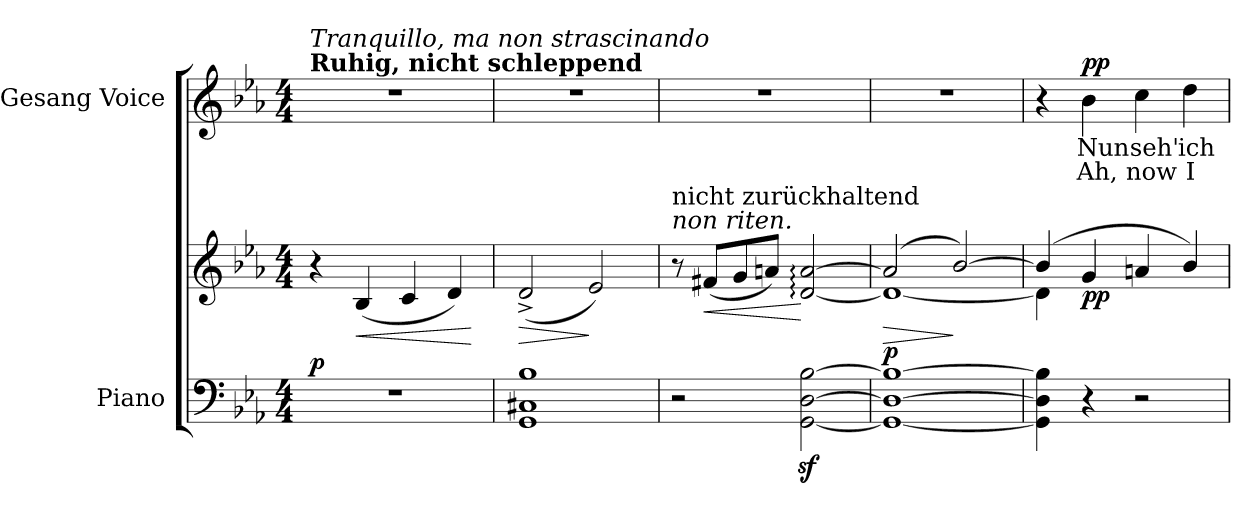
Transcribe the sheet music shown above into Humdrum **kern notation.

**kern	**kern	**dynam	**kern	**text	**text	**dynam
*part2	*part2	*part2	*part1	*part1	*part1	*part1
*staff3	*staff2	*staff2/3	*staff1	*staff1	*staff1	*staff1
*I"Piano	*	*	*I"Gesang Voice	*	*	*
*I'Pno	*	*	*	*	*	*
*clefF4	*clefG2	*	*clefG2	*	*	*
*k[b-e-a-]	*k[b-e-a-]	*	*k[b-e-a-]	*	*	*
*M4/4	*M4/4	*	*M4/4	*	*	*
*MM56	*MM56	*	*MM56	*	*	*
=1	=1	=1	=1	=1	=1	=1
!	!	!	!LO:TX:a:B:t=Ruhig, nicht schleppend	!	!	!
!	!	!	!LO:TX:a:i:t=Tranquillo, ma non strascinando	!	!	!
!	!	!LO:DY:a=2	!	!	!	!
1r	4r	p	1r	.	.	.
!	!	!LO:HP:b	!	!	!	!
.	(<4B-/	<	.	.	.	.
.	4c/	.	.	.	.	.
.	4d/)	.	.	.	.	.
.	.	[	.	.	.	.
=2	=2	=2	=2	=2	=2	=2
!	!	!LO:HP:b	!	!	!	!
1GG 1C#X 1B-	(<2d:^/	>	1r	.	.	.
.	2e-/)	]	.	.	.	.
=3	=3	=3	=3	=3	=3	=3
!	!LO:TX:a:i:t=non riten.	!	!	!	!	!
!	!LO:TX:a:t=nicht zurückhaltend	!	!	!	!	!
2r	8r	.	1r	.	.	.
!	!	!LO:HP:b	!	!	!	!
.	(<8f#X/L	<	.	.	.	.
.	8g/	.	.	.	.	.
.	8an/J)	.	.	.	.	.
[2GG\z> [2D\z> [2B-\z>	[2d/: [2a/:	[	.	.	.	.
=4	=4	=4	=4	=4	=4	=4
!	!	!LO:HP:b	!	!	!	!
*	*^	*	*	*	*	*
!	!	!	!LO:DY:n=1:a=2	!	!	!	!
1GG_ 1D_ 1B-_	(>2a/]	1d_	> p	1r	.	.	.
.	[2b-/)	.	]	.	.	.	.
!!LO:LB:g=z
=5	=5	=5	=5	=5	=5	=5	=5
4GG\] 4D\] 4B-\]	(>4b-/]	4d\]	.	4r	.	.	.
!	!	!	!LO:DY:b	!	!LO:LY:b	!LO:LY:b	!LO:DY:a
4r	4g/	2.rgyy	pp	4b-\	Nun	Ah,	pp
!	!	!	!	!	!LO:LY:b	!LO:LY:b	!
2r	4an/	.	.	4cc\	seh'	now	.
!	!	!	!	!	!LO:LY:b	!LO:LY:b	!
.	4b-/)	.	.	4dd\	ich	I	.
*	*v	*v	*	*	*	*	*
=	=	=	=	=	=	=
*-	*-	*-	*-	*-	*-	*-
